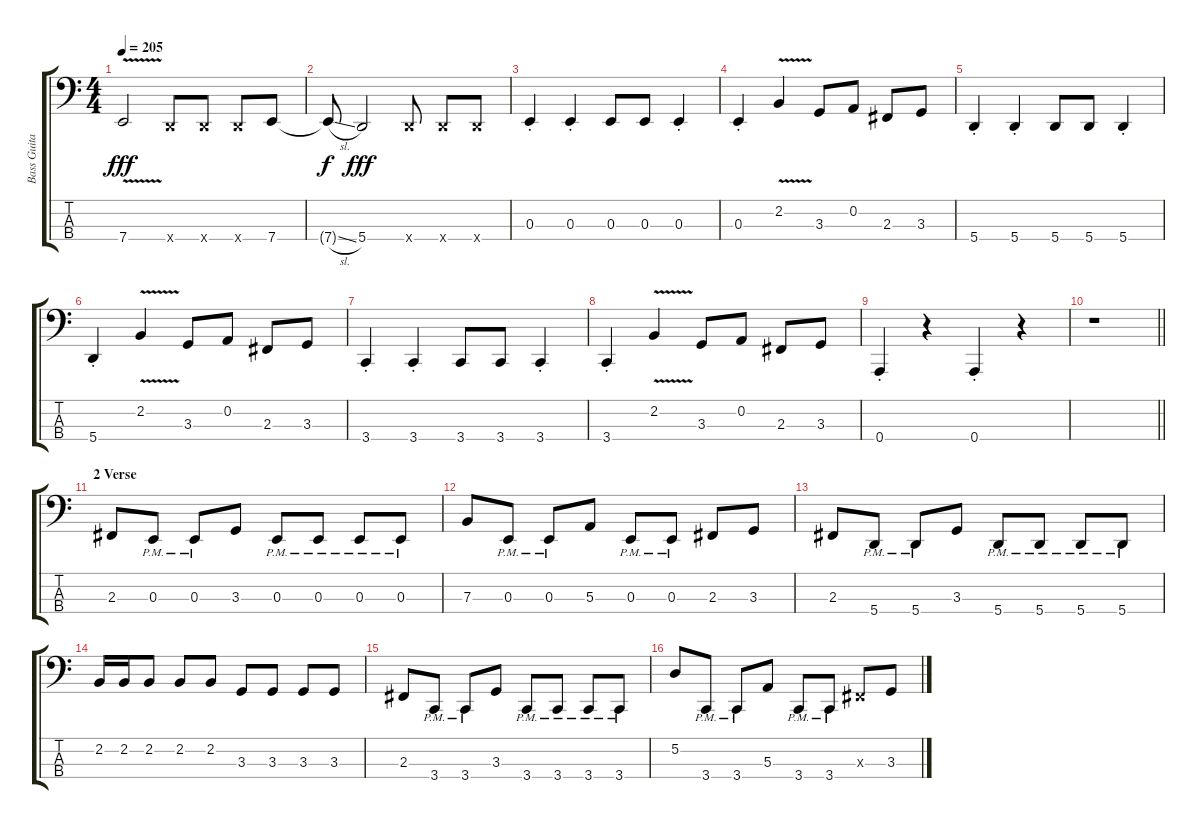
\track ("Bass Guitar " "Bass Guita") {instrument slapbass1}
\staff {score tabs}
\tuning (D2 A1 E1 A0) {hide}
\ts (4 4)
\tempo 205
\clef f4
\ks c
7.4{v}.2{dy fff} 5.4{x}.8 5.4{x}.8 5.4{x}.8 7.4.8 |
7.4{sl t}.8{dy f} 5.4.2{dy fff} 5.4{x}.8 5.4{x}.8 5.4{x}.8 |
0.3{st}.4 0.3{st}.4 0.3.8 0.3.8 0.3{st}.4 |
0.3{st}.4 2.2{v}.4 3.3.8 0.2.8 2.3.8 3.3.8 |
5.4{st}.4 5.4{st}.4 5.4.8 5.4.8 5.4{st}.4 |
5.4{st}.4 2.2{v}.4 3.3.8 0.2.8 2.3.8 3.3.8 |
3.4{st}.4 3.4{st}.4 3.4.8 3.4.8 3.4{st}.4 |
3.4{st}.4 2.2{v}.4 3.3.8 0.2.8 2.3.8 3.3.8 |
0.4{st}.4 r.4 0.4{st}.4 r.4 |
\barLineRight lightlight
r.1 |
\section ("" "2 Verse")
2.3.8 0.3{pm}.8 0.3{pm}.8 3.3.8 0.3{pm}.8 0.3{pm}.8 0.3{pm}.8 0.3{pm}.8 |
7.3.8 0.3{pm}.8 0.3{pm}.8 5.3.8 0.3{pm}.8 0.3{pm}.8 2.3.8 3.3.8 |
2.3.8 5.4{pm}.8 5.4{pm}.8 3.3.8 5.4{pm}.8 5.4{pm}.8 5.4{pm}.8 5.4{pm}.8 |
2.2.16 2.2.16 2.2.8 2.2.8 2.2.8 3.3.8 3.3.8 3.3.8 3.3.8 |
2.3.8 3.4{pm}.8 3.4{pm}.8 3.3.8 3.4{pm}.8 3.4{pm}.8 3.4{pm}.8 3.4{pm}.8 |
5.2.8 3.4{pm}.8 3.4{pm}.8 5.3.8 3.4{pm}.8 3.4{pm}.8 2.3{x}.8 3.3.8
